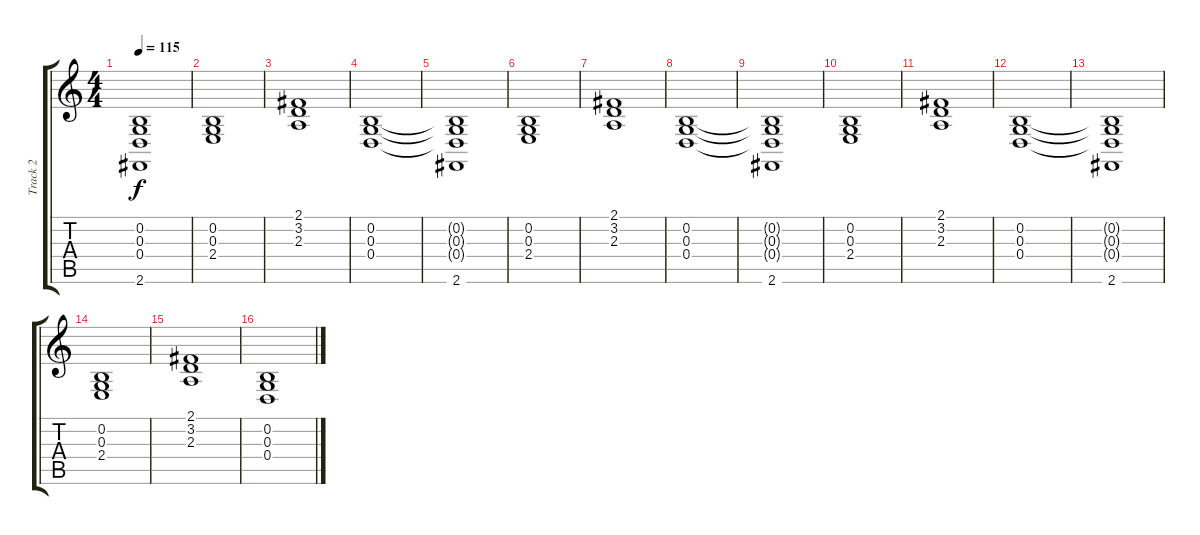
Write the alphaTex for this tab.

\track ("Track 2" "Track 2") {instrument stringensemble1}
\staff {score tabs}
\tuning (E4 B3 G3 D3 A2 E2) {hide}
\ts (4 4)
\tempo 115
\clef g2
\ks c
(0.2{t} 0.3{t} 0.4{t} 2.6).1{dy f} |
(0.2 0.3 2.4).1 |
(2.1 3.2 2.3).1 |
(0.2 0.3 0.4).1{volume 4} |
(0.2{t} 0.3{t} 0.4{t} 2.6).1 |
(0.2 0.3 2.4).1 |
(2.1 3.2 2.3).1 |
(0.2 0.3 0.4).1{volume 8} |
(0.2{t} 0.3{t} 0.4{t} 2.6).1 |
(0.2 0.3 2.4).1 |
(2.1 3.2 2.3).1 |
(0.2 0.3 0.4).1 |
(0.2{t} 0.3{t} 0.4{t} 2.6).1 |
(0.2 0.3 2.4).1 |
(2.1 3.2 2.3).1 |
(0.2 0.3 0.4).1
